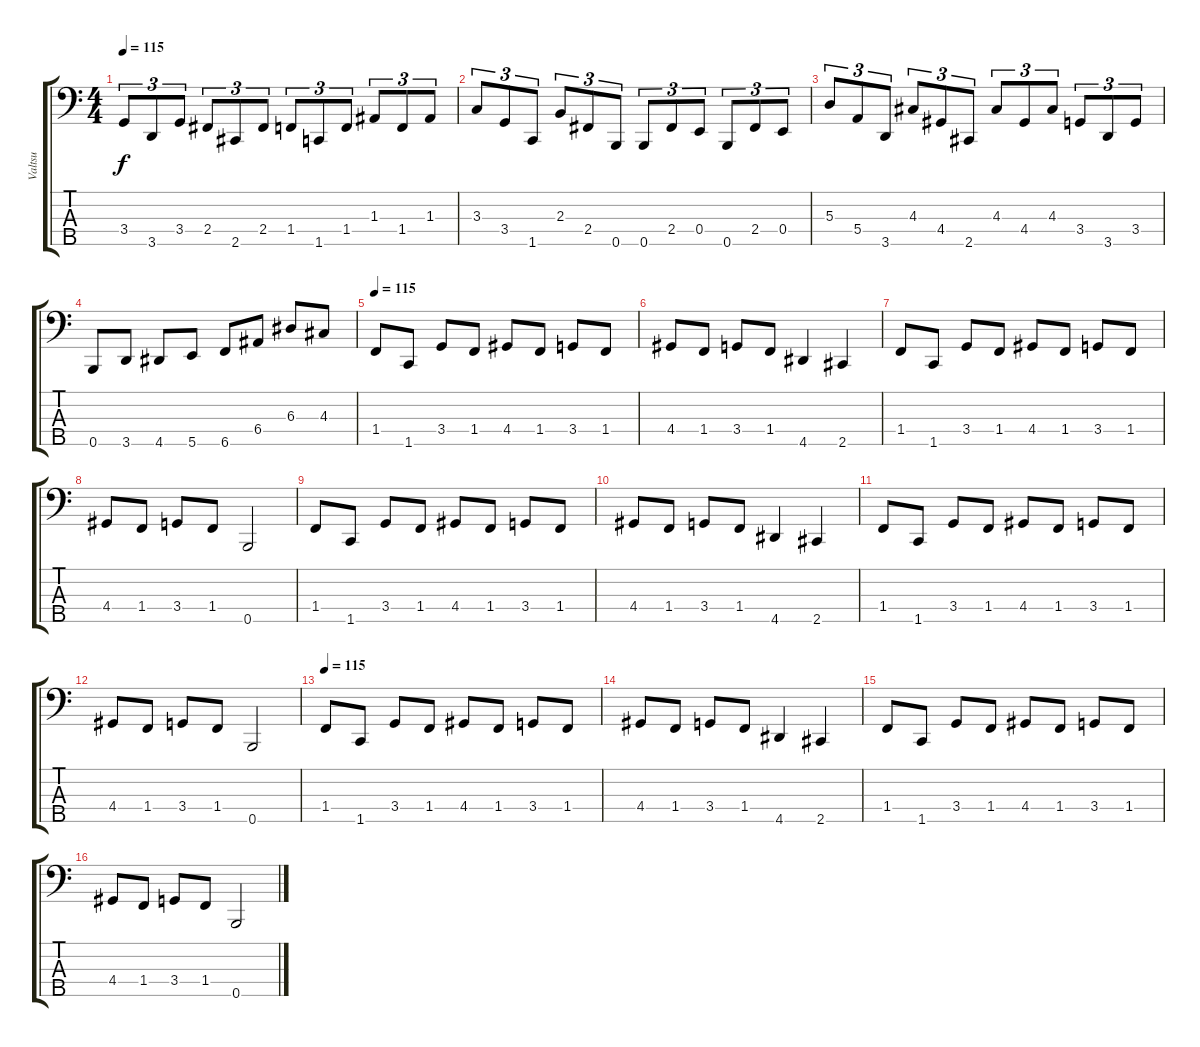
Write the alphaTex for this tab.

\track ("Valtsu" "Valtsu") {instrument slapbass2}
\staff {score tabs}
\tuning (G2 D2 A1 E1 B0) {hide}
\ts (4 4)
\tempo 115
\clef f4
\ks c
3.4.8{tu (3 2) dy f} 3.5.8{tu (3 2)} 3.4.8{tu (3 2)} 2.4.8{tu (3 2)} 2.5.8{tu (3 2)} 2.4.8{tu (3 2)} 1.4.8{tu (3 2)} 1.5.8{tu (3 2)} 1.4.8{tu (3 2)} 1.3.8{tu (3 2)} 1.4.8{tu (3 2)} 1.3.8{tu (3 2)} |
3.3.8{tu (3 2)} 3.4.8{tu (3 2)} 1.5.8{tu (3 2)} 2.3.8{tu (3 2)} 2.4.8{tu (3 2)} 0.5.8{tu (3 2)} 0.5.8{tu (3 2)} 2.4.8{tu (3 2)} 0.4.8{tu (3 2)} 0.5.8{tu (3 2)} 2.4.8{tu (3 2)} 0.4.8{tu (3 2)} |
5.3.8{tu (3 2)} 5.4.8{tu (3 2)} 3.5.8{tu (3 2)} 4.3.8{tu (3 2)} 4.4.8{tu (3 2)} 2.5.8{tu (3 2)} 4.3.8{tu (3 2)} 4.4.8{tu (3 2)} 4.3.8{tu (3 2)} 3.4.8{tu (3 2)} 3.5.8{tu (3 2)} 3.4.8{tu (3 2)} |
0.5.8 3.5.8 4.5.8 5.5.8 6.5.8 6.4.8 6.3.8 4.3.8 |
\tempo 115
1.4.8 1.5.8 3.4.8 1.4.8 4.4.8 1.4.8 3.4.8 1.4.8 |
4.4.8 1.4.8 3.4.8 1.4.8 4.5.4 2.5.4 |
1.4.8 1.5.8 3.4.8 1.4.8 4.4.8 1.4.8 3.4.8 1.4.8 |
4.4.8 1.4.8 3.4.8 1.4.8 0.5.2 |
1.4.8 1.5.8 3.4.8 1.4.8 4.4.8 1.4.8 3.4.8 1.4.8 |
4.4.8 1.4.8 3.4.8 1.4.8 4.5.4 2.5.4 |
1.4.8 1.5.8 3.4.8 1.4.8 4.4.8 1.4.8 3.4.8 1.4.8 |
4.4.8 1.4.8 3.4.8 1.4.8 0.5.2 |
\tempo 115
1.4.8 1.5.8 3.4.8 1.4.8 4.4.8 1.4.8 3.4.8 1.4.8 |
4.4.8 1.4.8 3.4.8 1.4.8 4.5.4 2.5.4 |
1.4.8 1.5.8 3.4.8 1.4.8 4.4.8 1.4.8 3.4.8 1.4.8 |
4.4.8 1.4.8 3.4.8 1.4.8 0.5.2
